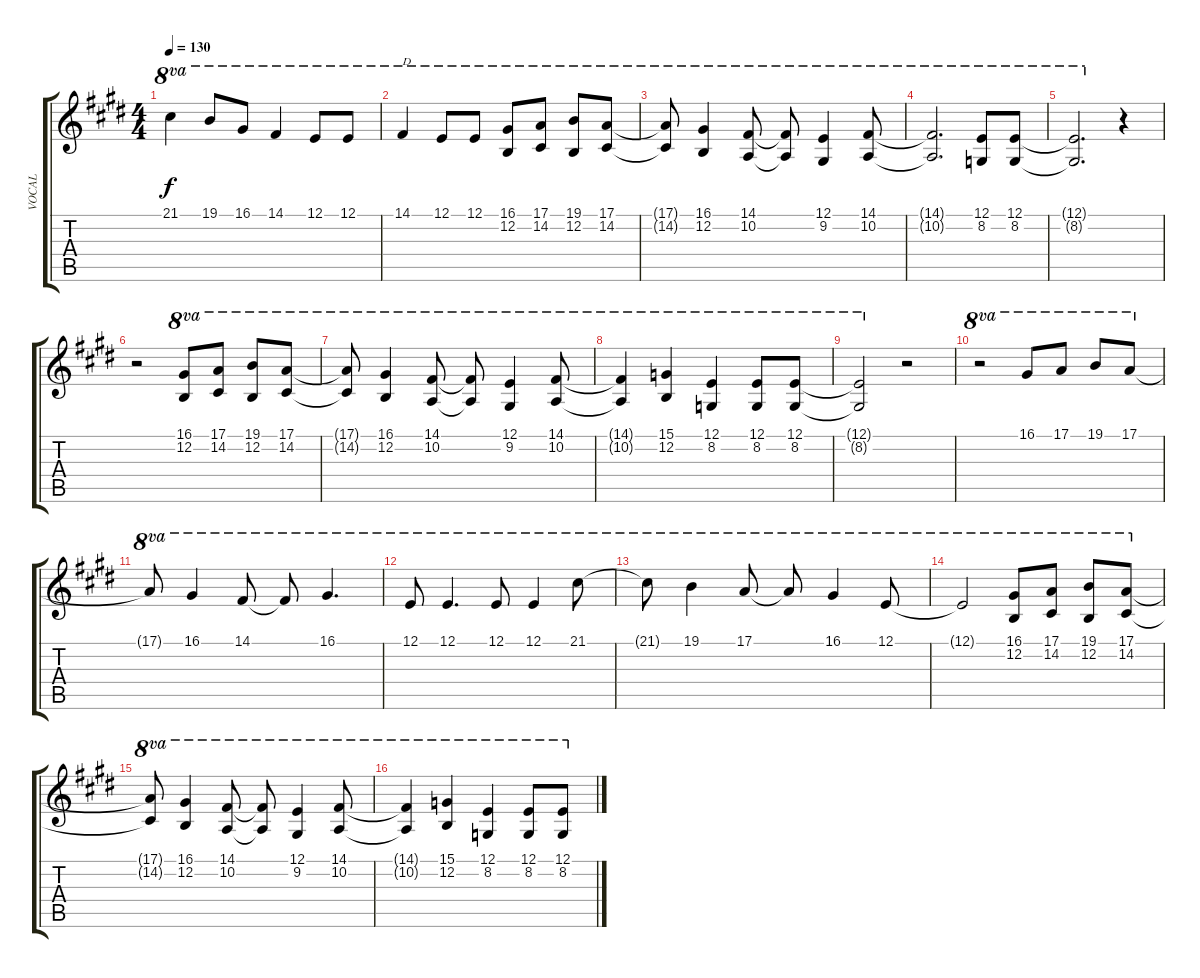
\track ("VOCAL" "VOCAL") {instrument stringensemble2}
\staff {score tabs}
\tuning (E4 B3 G3 D3 A2 E2) {hide}
\ts (4 4)
\tempo 130
\clef g2
\ks e
21.1{t}.4{ot 8va dy f} 19.1.8{ot 8va} 16.1.8{ot 8va} 14.1.4{ot 8va} 12.1.8{ot 8va} 12.1.8{ot 8va} |
14.1.4{ot 8va txt "D"} 12.1.8{ot 8va} 12.1.8{ot 8va} (16.1 12.2).8{ot 8va} (17.1 14.2).8{ot 8va} (19.1 12.2).8{ot 8va} (17.1 14.2).8{ot 8va} |
(17.1{t} 14.2{t}).8{ot 8va} (16.1 12.2).4{ot 8va} (14.1 10.2).8{ot 8va} (14.1{t} 10.2{t}).8{ot 8va} (12.1 9.2).4{ot 8va} (14.1 10.2).8{ot 8va} |
(14.1{t} 10.2{t}).2{d ot 8va} (12.1 8.2).8{ot 8va} (12.1 8.2).8{ot 8va} |
(12.1{t} 8.2{t}).2{d ot 8va} r.4 |
r.2 (16.1 12.2).8{ot 8va} (17.1 14.2).8{ot 8va} (19.1 12.2).8{ot 8va} (17.1 14.2).8{ot 8va} |
(17.1{t} 14.2{t}).8{ot 8va} (16.1 12.2).4{ot 8va} (14.1 10.2).8{ot 8va} (14.1{t} 10.2{t}).8{ot 8va} (12.1 9.2).4{ot 8va} (14.1 10.2).8{ot 8va} |
(14.1{t} 10.2{t}).4{ot 8va} (15.1 12.2).4{ot 8va} (12.1 8.2).4{ot 8va} (12.1 8.2).8{ot 8va} (12.1 8.2).8{ot 8va} |
(12.1{t} 8.2{t}).2{ot 8va} r.2 |
r.2{ot 8va} 16.1.8{ot 8va} 17.1.8{ot 8va} 19.1.8{ot 8va} 17.1.8{ot 8va} |
17.1{t}.8{ot 8va} 16.1.4{ot 8va} 14.1.8{ot 8va} 14.1{t}.8{ot 8va} 16.1.4{d ot 8va} |
12.1.8{ot 8va} 12.1.4{d ot 8va} 12.1.8{ot 8va} 12.1.4{ot 8va} 21.1.8{ot 8va} |
21.1{t}.8{ot 8va} 19.1.4{ot 8va} 17.1.8{ot 8va} 17.1{t}.8{ot 8va} 16.1.4{ot 8va} 12.1.8{ot 8va} |
12.1{t}.2{ot 8va} (16.1 12.2).8{ot 8va} (17.1 14.2).8{ot 8va} (19.1 12.2).8{ot 8va} (17.1 14.2).8{ot 8va} |
(17.1{t} 14.2{t}).8{ot 8va} (16.1 12.2).4{ot 8va} (14.1 10.2).8{ot 8va} (14.1{t} 10.2{t}).8{ot 8va} (12.1 9.2).4{ot 8va} (14.1 10.2).8{ot 8va} |
(14.1{t} 10.2{t}).4{ot 8va} (15.1 12.2).4{ot 8va} (12.1 8.2).4{ot 8va} (12.1 8.2).8{ot 8va} (12.1 8.2).8{ot 8va}
